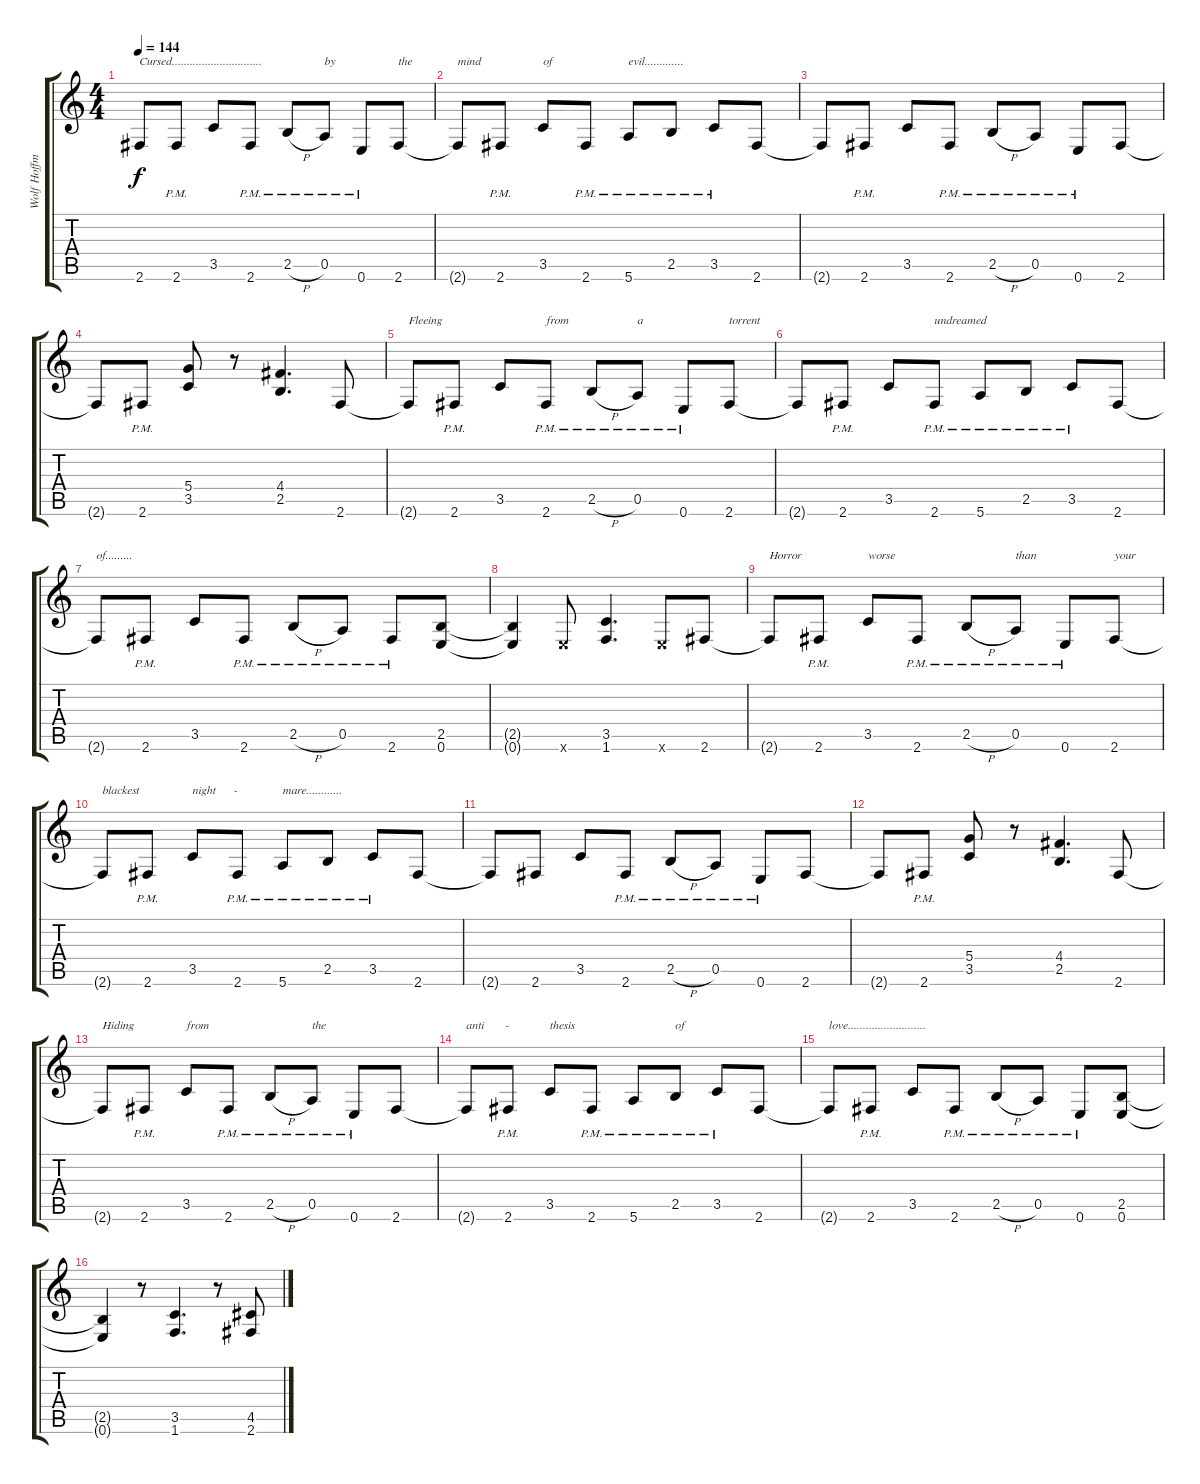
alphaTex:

\track ("Wolf Hoffmann" "Wolf Hoffm") {instrument distortionguitar}
\staff {score tabs}
\tuning (E4 B3 G3 D3 A2 E2) {hide}
\ts (4 4)
\tempo 144
\clef g2
\ks c
2.6{t}.8{txt "Cursed.............................." dy f} 2.6{pm}.8 3.5.8 2.6{pm}.8 2.5{h pm}.8 0.5{pm}.8{txt "by"} 0.6{pm}.8 2.6.8{txt "the"} |
2.6{t}.8{txt "mind"} 2.6{pm}.8 3.5.8{txt "of"} 2.6{pm}.8 5.6{pm}.8{txt "evil............."} 2.5{pm}.8 3.5{pm}.8 2.6.8 |
2.6{t}.8 2.6{pm}.8 3.5.8 2.6{pm}.8 2.5{h pm}.8 0.5{pm}.8 0.6{pm}.8 2.6.8 |
2.6{t}.8 2.6{pm}.8 (5.4 3.5).8 r.8 (4.4 2.5).4{d} 2.6.8 |
2.6{t}.8{txt "Fleeing              "} 2.6{pm}.8 3.5.8 2.6{pm}.8{txt "from"} 2.5{h pm}.8 0.5{pm}.8{txt "a"} 0.6{pm}.8 2.6.8{txt "torrent"} |
2.6{t}.8 2.6{pm}.8 3.5.8 2.6{pm}.8{txt "undreamed"} 5.6{pm}.8 2.5{pm}.8 3.5{pm}.8 2.6.8 |
2.6{t}.8{txt "of........."} 2.6{pm}.8 3.5.8 2.6{pm}.8 2.5{h pm}.8 0.5{pm}.8 2.6{pm}.8 (2.5 0.6).8 |
(2.5{t} 0.6{t}).4 0.6{x}.8 (3.5 1.6).4{d} 0.6{x}.8 2.6.8 |
2.6{t}.8{txt "Horror"} 2.6{pm}.8 3.5.8{txt "worse"} 2.6{pm}.8 2.5{h pm}.8 0.5{pm}.8{txt "than"} 0.6{pm}.8 2.6.8{txt "your"} |
2.6{t}.8{txt "blackest"} 2.6{pm}.8 3.5.8{txt "night      -"} 2.6{pm}.8 5.6{pm}.8{txt "mare............"} 2.5{pm}.8 3.5{pm}.8 2.6.8 |
2.6{t}.8 2.6.8 3.5.8 2.6{pm}.8 2.5{h pm}.8 0.5{pm}.8 0.6{pm}.8 2.6.8 |
2.6{t}.8 2.6{pm}.8 (5.4 3.5).8 r.8 (4.4 2.5).4{d} 2.6.8 |
2.6{t}.8{txt "Hiding                 "} 2.6{pm}.8 3.5.8{txt "from"} 2.6{pm}.8 2.5{h pm}.8 0.5{pm}.8{txt "the"} 0.6{pm}.8 2.6.8 |
2.6{t}.8{txt "anti       -"} 2.6{pm}.8 3.5.8{txt "thesis"} 2.6{pm}.8 5.6{pm}.8 2.5{pm}.8{txt "of"} 3.5{pm}.8 2.6.8 |
2.6{t}.8{txt "love.........................."} 2.6{pm}.8 3.5.8 2.6{pm}.8 2.5{h pm}.8 0.5{pm}.8 0.6{pm}.8 (2.5 0.6).8 |
(2.5{t} 0.6{t}).4 r.8 (3.5 1.6).4{d} r.8 (4.5 2.6).8
